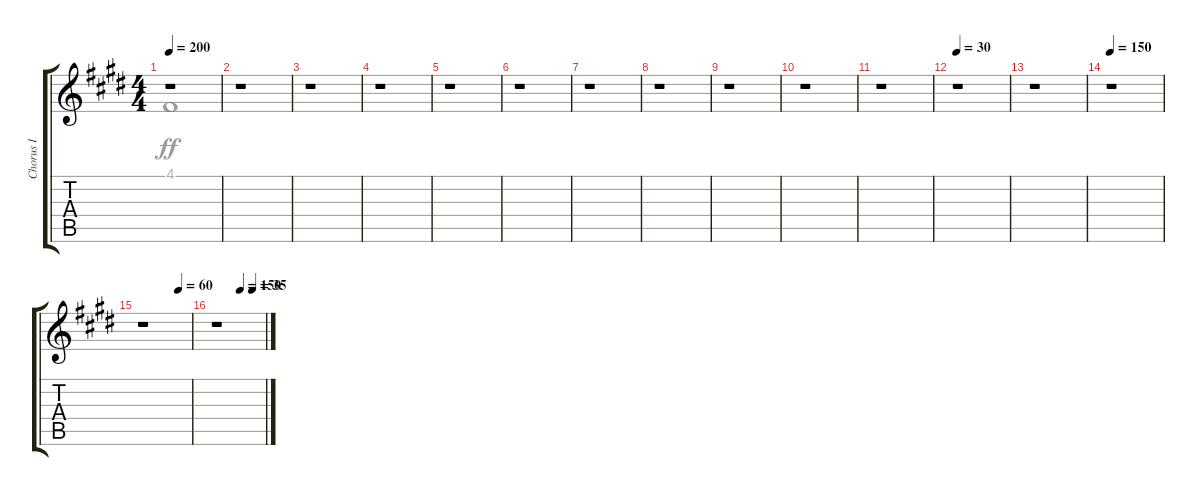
\track ("Chorus I" "Chorus I") {instrument voiceoohs}
\staff {score tabs}
\tuning (D4 A3 F3 C3 G2 D2) {hide}
\voice
\ts (4 4)
\tempo 200
\clef g2
\ks e
r.1{dy f} |
r.1 |
r.1 |
r.1 |
r.1 |
r.1 |
r.1 |
r.1 |
r.1 |
r.1 |
r.1 |
\tempo 30
r.1 |
r.1 |
\tempo 150
r.1 |
\tempo (60 0.75)
r.1 |
\tempo (150 0.5)
\tempo (35 0.75)
r.1
\voice
\clef g2
\ottava regular
\simile none
\ks e
4.1{t}.1{dy ff} |
|
|
|
|
|
|
|
|
|
|
|
|
|
|
